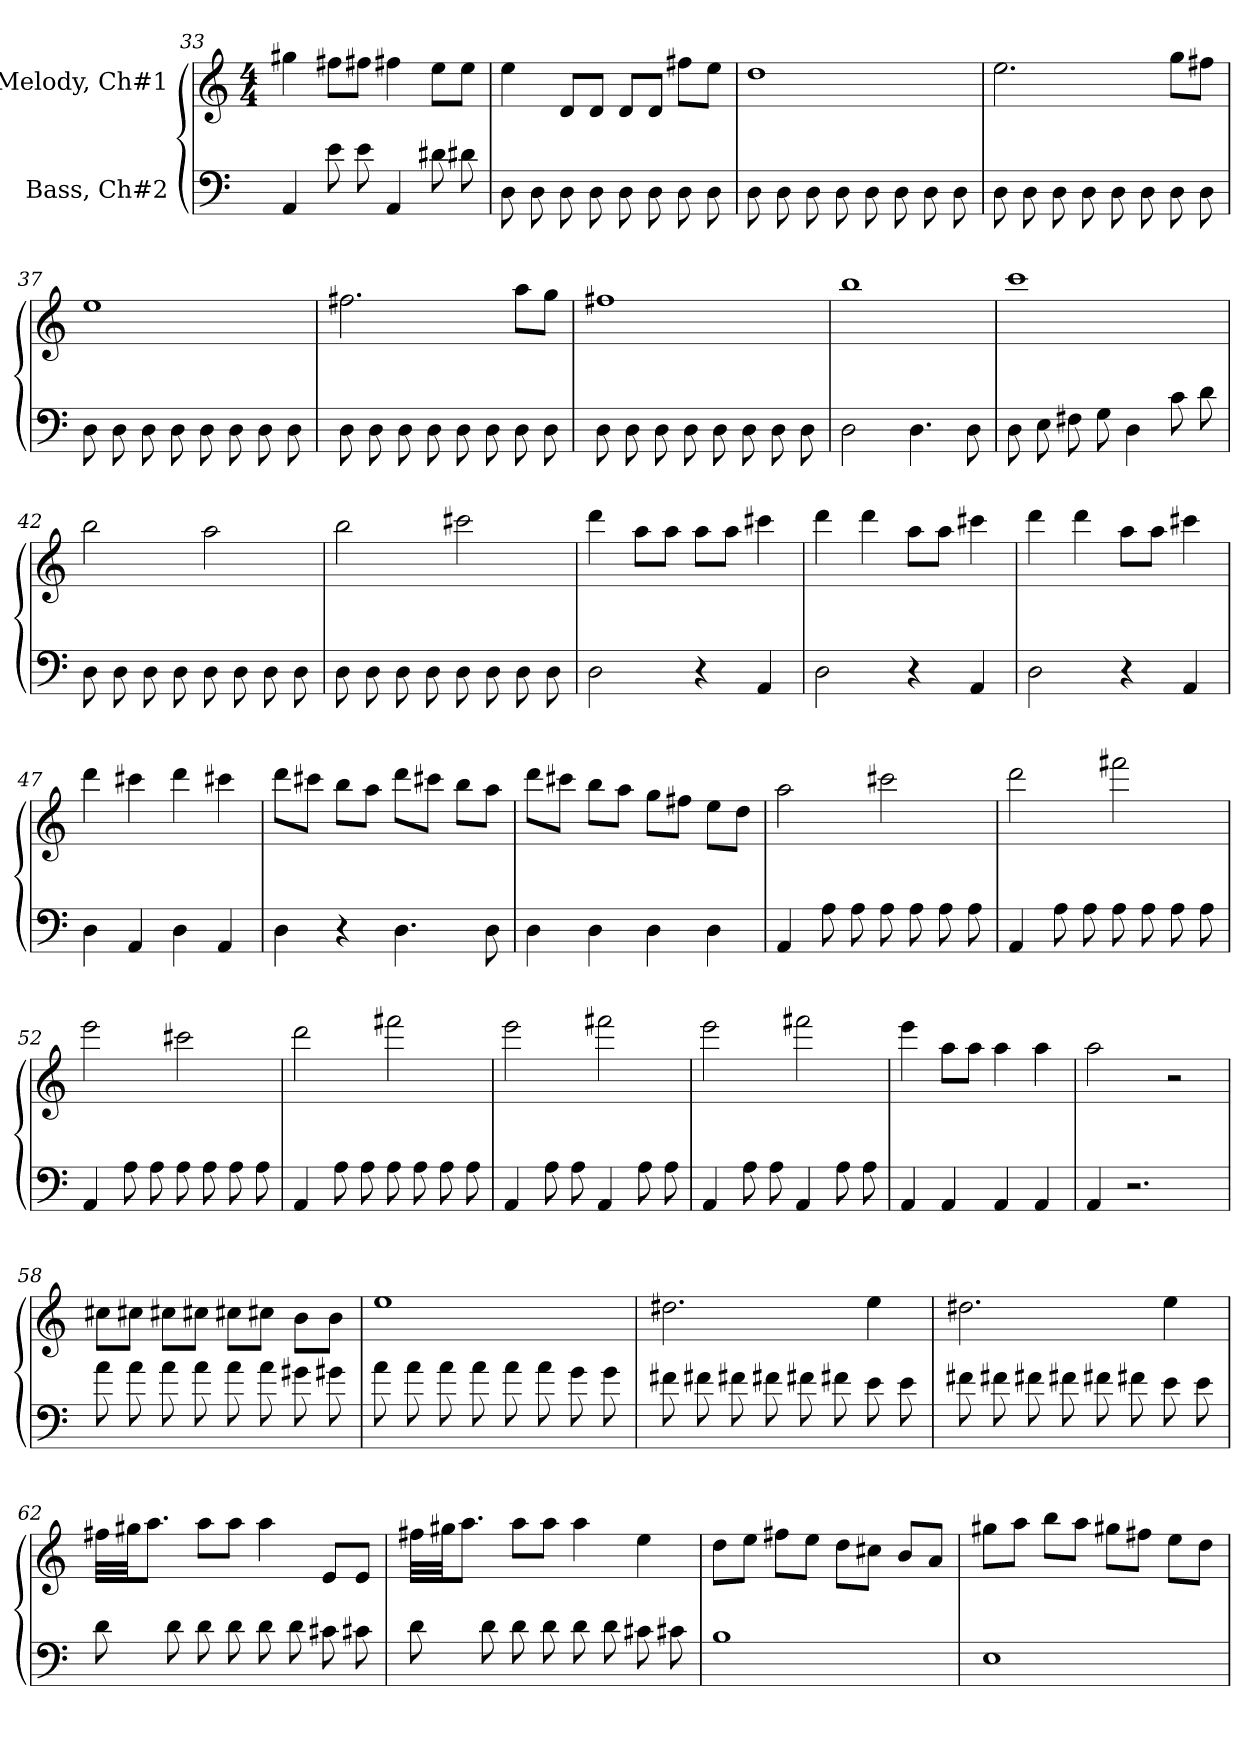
**kern	**kern
*part2	*part1
*staff2	*staff1
*I"Bass, Ch#2	*I"Melody, Ch#1
*clefF4	*
*	*M4/4
=33	=33
4AA	4gg#X
8e	8ff#XL
8e	8ff#XJ
4AA	4ff#X
8d#X	8eeL
8d#X	8eeJ
=34	=34
8D	4ee
8D	.
8D	8dL
8D	8dJ
8D	8dL
8D	8dJ
8D	8ff#XL
8D	8eeJ
=35	=35
8D	1dd
8D	.
8D	.
8D	.
8D	.
8D	.
8D	.
8D	.
=36	=36
8D	2.ee
8D	.
8D	.
8D	.
8D	.
8D	.
8D	8ggL
8D	8ff#XJ
=37	=37
8D	1ee
8D	.
8D	.
8D	.
8D	.
8D	.
8D	.
8D	.
=38	=38
8D	2.ff#X
8D	.
8D	.
8D	.
8D	.
8D	.
8D	8aaL
8D	8ggJ
=39	=39
8D	1ff#X
8D	.
8D	.
8D	.
8D	.
8D	.
8D	.
8D	.
=40	=40
2D	1bb
4.D	.
8D	.
=41	=41
8D	1ccc
8E	.
8F#X	.
8G	.
4D	.
8c	.
8d	.
=42	=42
8D	2bb
8D	.
8D	.
8D	.
8D	2aa
8D	.
8D	.
8D	.
=43	=43
8D	2bb
8D	.
8D	.
8D	.
8D	2ccc#X
8D	.
8D	.
8D	.
=44	=44
2D	4ddd
.	8aaL
.	8aaJ
4r	8aaL
.	8aaJ
4AA	4ccc#X
=45	=45
2D	4ddd
.	4ddd
4r	8aaL
.	8aaJ
4AA	4ccc#X
=46	=46
2D	4ddd
.	4ddd
4r	8aaL
.	8aaJ
4AA	4ccc#X
=47	=47
4D	4ddd
4AA	4ccc#X
4D	4ddd
4AA	4ccc#X
=48	=48
4D	8dddL
.	8ccc#XJ
4r	8bbL
.	8aaJ
4.D	8dddL
.	8ccc#XJ
.	8bbL
8D	8aaJ
=49	=49
4D	8dddL
.	8ccc#XJ
4D	8bbL
.	8aaJ
4D	8ggL
.	8ff#XJ
4D	8eeL
.	8ddJ
=50	=50
4AA	2aa
8A	.
8A	.
8A	2ccc#X
8A	.
8A	.
8A	.
=51	=51
4AA	2ddd
8A	.
8A	.
8A	2fff#X
8A	.
8A	.
8A	.
=52	=52
4AA	2eee
8A	.
8A	.
8A	2ccc#X
8A	.
8A	.
8A	.
=53	=53
4AA	2ddd
8A	.
8A	.
8A	2fff#X
8A	.
8A	.
8A	.
=54	=54
4AA	2eee
8A	.
8A	.
4AA	2fff#X
8A	.
8A	.
=55	=55
4AA	2eee
8A	.
8A	.
4AA	2fff#X
8A	.
8A	.
=56	=56
4AA	4eee
4AA	8aaL
.	8aaJ
4AA	4aa
4AA	4aa
=57	=57
4AA	2aa
2.r	.
.	2r
=58	=58
8a	8cc#XL
8a	8cc#XJ
8a	8cc#XL
8a	8cc#XJ
8a	8cc#XL
8a	8cc#XJ
8g#X	8bL
8g#X	8bJ
=59	=59
8a	1ee
8a	.
8a	.
8a	.
8a	.
8a	.
8g	.
8g	.
=60	=60
8f#X	2.dd#X
8f#X	.
8f#X	.
8f#X	.
8f#X	.
8f#X	.
8e	4ee
8e	.
=61	=61
8f#X	2.dd#X
8f#X	.
8f#X	.
8f#X	.
8f#X	.
8f#X	.
8e	4ee
8e	.
=62	=62
8d	32ff#XLLL
.	32gg#XJJ
.	8.aaJ
8d	.
8d	8aaL
8d	8aaJ
8d	4aa
8d	.
8c#X	8eL
8c#X	8eJ
=63	=63
8d	32ff#XLLL
.	32gg#XJJ
.	8.aaJ
8d	.
8d	8aaL
8d	8aaJ
8d	4aa
8d	.
8c#X	4ee
8c#X	.
=64	=64
1B	8ddL
.	8eeJ
.	8ff#XL
.	8eeJ
.	8ddL
.	8cc#XJ
.	8bL
.	8aJ
=65	=65
1E	8gg#XL
.	8aaJ
.	8bbL
.	8aaJ
.	8gg#XL
.	8ff#XJ
.	8eeL
.	8ddJ
=	=
*-	*-
